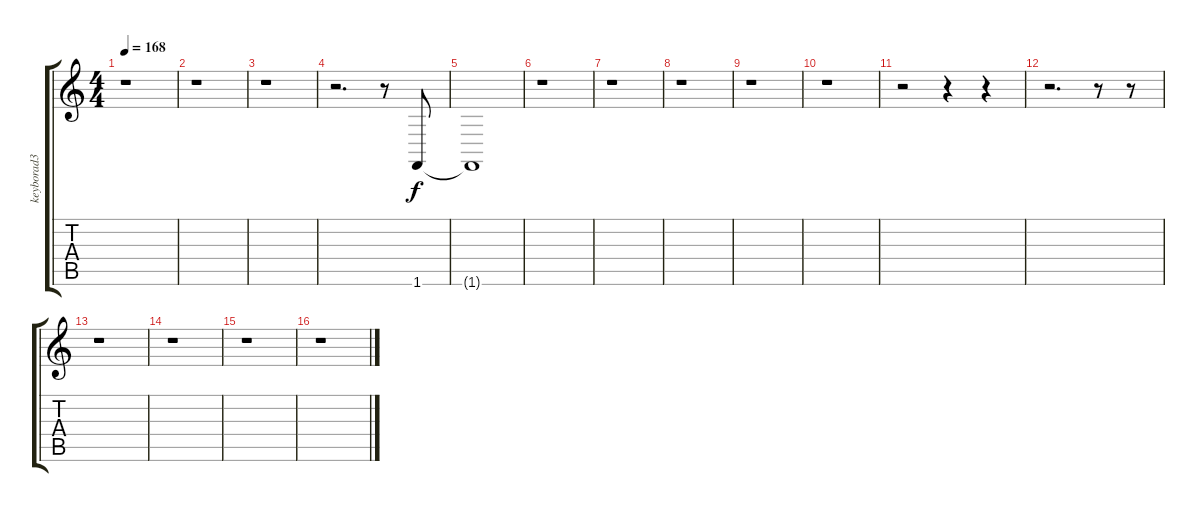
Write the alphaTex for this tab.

\track ("keyborad3" "keyborad3") {instrument stringensemble1}
\staff {score tabs}
\tuning (E4 B3 G3 D3 A2 E2) {hide}
\ts (4 4)
\tempo 168
\clef g2
\ks c
r.1{dy f} |
r.1 |
r.1 |
r.2{d} r.8 1.6.8 |
1.6{t}.1 |
r.1 |
r.1 |
r.1 |
r.1 |
r.1 |
r.2 r.4 r.4 |
r.2{d} r.8 r.8 |
r.1 |
r.1 |
r.1 |
r.1
